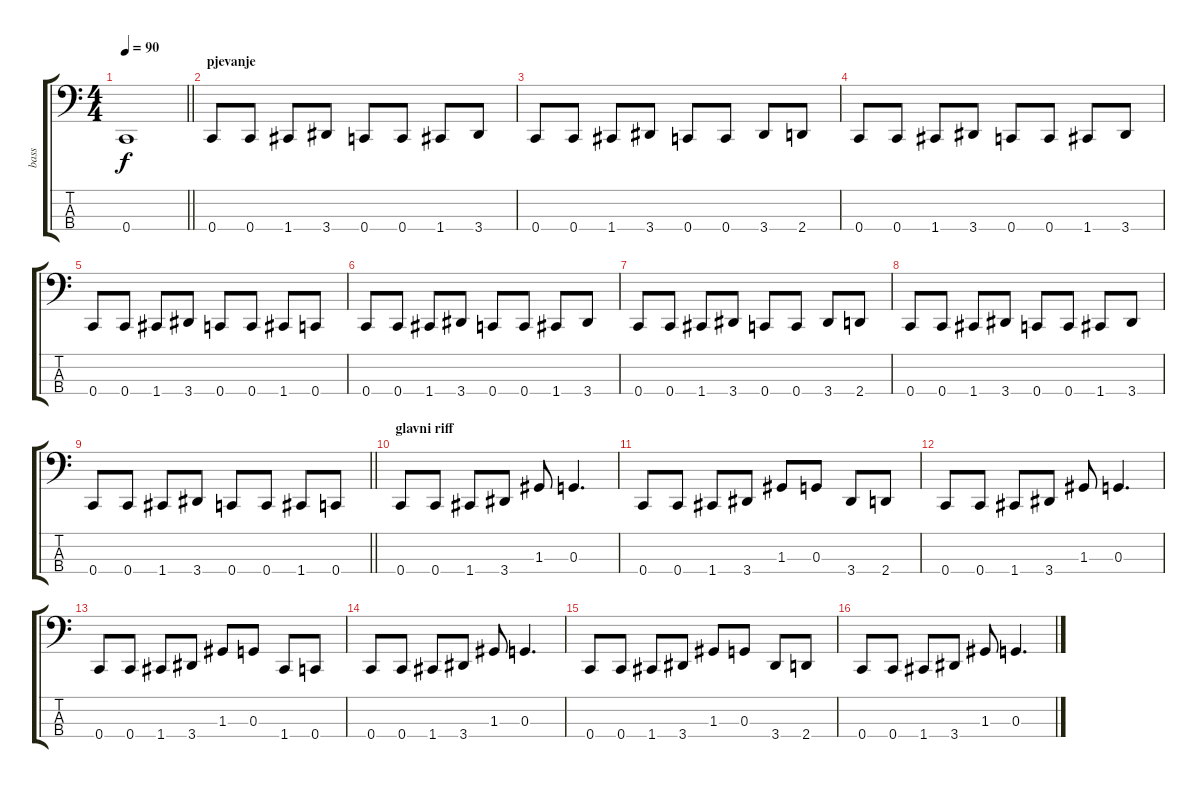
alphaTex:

\track ("bass" "bass") {instrument electricbasspick}
\staff {score tabs}
\tuning (F2 C2 G1 C1) {hide}
\ts (4 4)
\tempo 90
\clef f4
\barLineRight lightlight
\ks c
0.4.1{dy f} |
\section ("" "pjevanje")
0.4.8 0.4.8 1.4.8 3.4.8 0.4.8 0.4.8 1.4.8 3.4.8 |
0.4.8 0.4.8 1.4.8 3.4.8 0.4.8 0.4.8 3.4.8 2.4.8 |
0.4.8 0.4.8 1.4.8 3.4.8 0.4.8 0.4.8 1.4.8 3.4.8 |
0.4.8 0.4.8 1.4.8 3.4.8 0.4.8 0.4.8 1.4.8 0.4.8 |
0.4.8 0.4.8 1.4.8 3.4.8 0.4.8 0.4.8 1.4.8 3.4.8 |
0.4.8 0.4.8 1.4.8 3.4.8 0.4.8 0.4.8 3.4.8 2.4.8 |
0.4.8 0.4.8 1.4.8 3.4.8 0.4.8 0.4.8 1.4.8 3.4.8 |
\barLineRight lightlight
0.4.8 0.4.8 1.4.8 3.4.8 0.4.8 0.4.8 1.4.8 0.4.8 |
\section ("" "glavni riff")
0.4.8 0.4.8 1.4.8 3.4.8 1.3.8 0.3.4{d} |
0.4.8 0.4.8 1.4.8 3.4.8 1.3.8 0.3.8 3.4.8 2.4.8 |
0.4.8 0.4.8 1.4.8 3.4.8 1.3.8 0.3.4{d} |
0.4.8 0.4.8 1.4.8 3.4.8 1.3.8 0.3.8 1.4.8 0.4.8 |
0.4.8 0.4.8 1.4.8 3.4.8 1.3.8 0.3.4{d} |
0.4.8 0.4.8 1.4.8 3.4.8 1.3.8 0.3.8 3.4.8 2.4.8 |
0.4.8 0.4.8 1.4.8 3.4.8 1.3.8 0.3.4{d}
